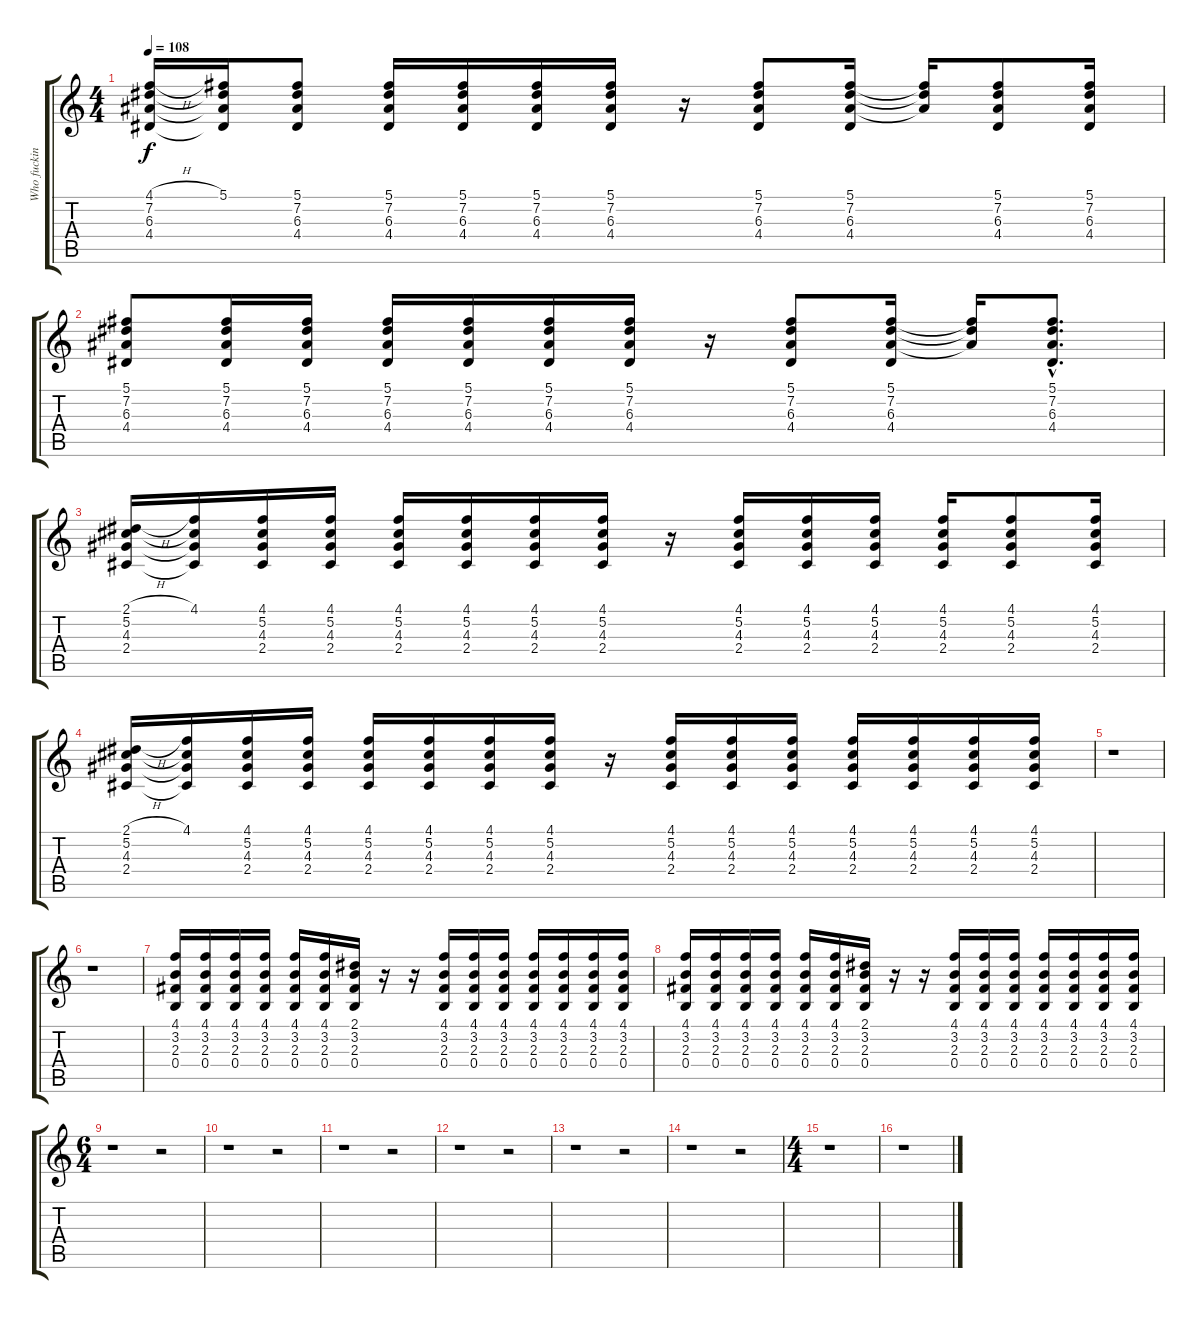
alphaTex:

\track ("Who fucking Knows - Fills" "Who fuckin") {instrument distortionguitar}
\staff {score tabs}
\tuning (Db4 Ab3 E3 B2 Gb2 B1) {hide}
\ts (4 4)
\tempo 108
\clef g2
\ks c
(4.1{h} 7.2 6.3 4.4).16{dy f} (5.1 7.2{t} 6.3{t} 4.4{t}).16 (5.1 7.2 6.3 4.4).8 (5.1 7.2 6.3 4.4).16 (5.1 7.2 6.3 4.4).16 (5.1 7.2 6.3 4.4).16 (5.1 7.2 6.3 4.4).16 r.16 (5.1 7.2 6.3 4.4).8 (5.1 7.2 6.3 4.4).16 (5.1{t} 7.2{t} 6.3{t}).16 (5.1 7.2 6.3 4.4).8 (5.1 7.2 6.3 4.4).16 |
(5.1 7.2 6.3 4.4).8 (5.1 7.2 6.3 4.4).16 (5.1 7.2 6.3 4.4).16 (5.1 7.2 6.3 4.4).16 (5.1 7.2 6.3 4.4).16 (5.1 7.2 6.3 4.4).16 (5.1 7.2 6.3 4.4).16 r.16 (5.1 7.2 6.3 4.4).8 (5.1 7.2 6.3 4.4).16 (5.1{t} 7.2{t} 6.3{t}).16 (5.1{hac} 7.2{hac} 6.3{hac} 4.4{hac}).8{d} |
(2.1{h} 5.2 4.3 2.4).16 (4.1 5.2{t} 4.3{t} 2.4{t}).16 (4.1 5.2 4.3 2.4).16 (4.1 5.2 4.3 2.4).16 (4.1 5.2 4.3 2.4).16 (4.1 5.2 4.3 2.4).16 (4.1 5.2 4.3 2.4).16 (4.1 5.2 4.3 2.4).16 r.16 (4.1 5.2 4.3 2.4).16 (4.1 5.2 4.3 2.4).16 (4.1 5.2 4.3 2.4).16 (4.1 5.2 4.3 2.4).16 (4.1 5.2 4.3 2.4).8 (4.1 5.2 4.3 2.4).16 |
(2.1{h} 5.2 4.3 2.4).16 (4.1 5.2{t} 4.3{t} 2.4{t}).16 (4.1 5.2 4.3 2.4).16 (4.1 5.2 4.3 2.4).16 (4.1 5.2 4.3 2.4).16 (4.1 5.2 4.3 2.4).16 (4.1 5.2 4.3 2.4).16 (4.1 5.2 4.3 2.4).16 r.16 (4.1 5.2 4.3 2.4).16 (4.1 5.2 4.3 2.4).16 (4.1 5.2 4.3 2.4).16 (4.1 5.2 4.3 2.4).16 (4.1 5.2 4.3 2.4).16 (4.1 5.2 4.3 2.4).16 (4.1 5.2 4.3 2.4).16 |
r.1 |
r.1 |
(4.1 3.2 2.3 0.4).16 (4.1 3.2 2.3 0.4).16 (4.1 3.2 2.3 0.4).16 (4.1 3.2 2.3 0.4).16 (4.1 3.2 2.3 0.4).16 (4.1 3.2 2.3 0.4).16 (2.1 3.2 2.3 0.4).16 r.16 r.16 (4.1 3.2 2.3 0.4).16 (4.1 3.2 2.3 0.4).16 (4.1 3.2 2.3 0.4).16 (4.1 3.2 2.3 0.4).16 (4.1 3.2 2.3 0.4).16 (4.1 3.2 2.3 0.4).16 (4.1 3.2 2.3 0.4).16 |
(4.1 3.2 2.3 0.4).16 (4.1 3.2 2.3 0.4).16 (4.1 3.2 2.3 0.4).16 (4.1 3.2 2.3 0.4).16 (4.1 3.2 2.3 0.4).16 (4.1 3.2 2.3 0.4).16 (2.1 3.2 2.3 0.4).16 r.16 r.16 (4.1 3.2 2.3 0.4).16 (4.1 3.2 2.3 0.4).16 (4.1 3.2 2.3 0.4).16 (4.1 3.2 2.3 0.4).16 (4.1 3.2 2.3 0.4).16 (4.1 3.2 2.3 0.4).16 (4.1 3.2 2.3 0.4).16 |
\ts (6 4)
r.1 r.2 |
r.1 r.2 |
r.1 r.2 |
r.1 r.2 |
r.1 r.2 |
r.1 r.2 |
\ts (4 4)
r.1 |
r.1
